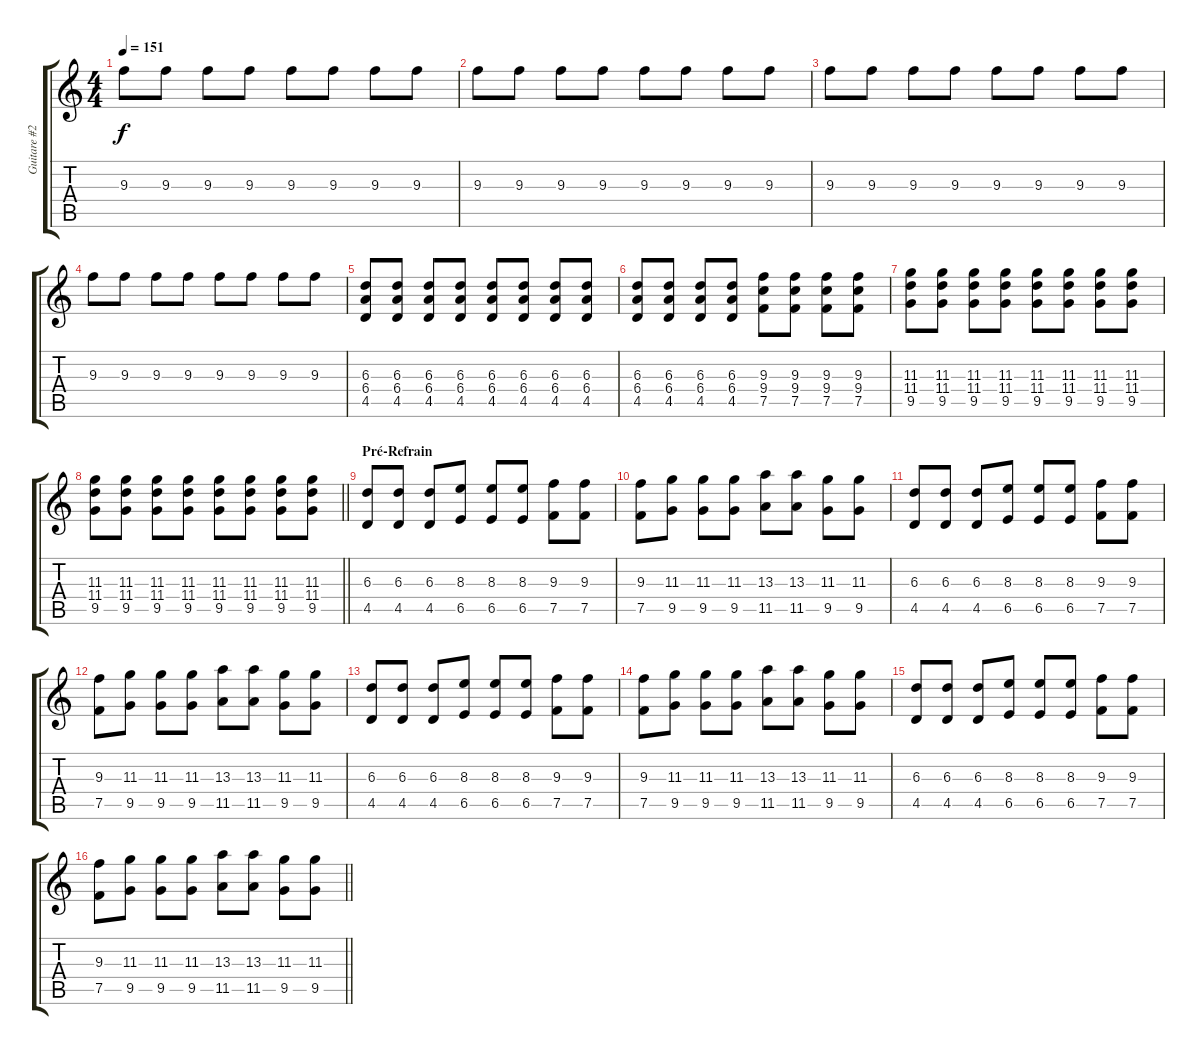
\track ("Guitare #2 S.Olsdal" "Guitare #2") {instrument overdrivenguitar}
\staff {score tabs}
\tuning (C4 C4 Ab3 Eb3 Bb2 F2) {hide}
\ts (4 4)
\tempo 151
\clef g2
\ks c
9.3.8{dy f} 9.3.8 9.3.8 9.3.8 9.3.8 9.3.8 9.3.8 9.3.8 |
9.3.8 9.3.8 9.3.8 9.3.8 9.3.8 9.3.8 9.3.8 9.3.8 |
9.3.8 9.3.8 9.3.8 9.3.8 9.3.8 9.3.8 9.3.8 9.3.8 |
9.3.8 9.3.8 9.3.8 9.3.8 9.3.8 9.3.8 9.3.8 9.3.8 |
(6.3 6.4 4.5).8 (6.3 6.4 4.5).8 (6.3 6.4 4.5).8 (6.3 6.4 4.5).8 (6.3 6.4 4.5).8 (6.3 6.4 4.5).8 (6.3 6.4 4.5).8 (6.3 6.4 4.5).8 |
(6.3 6.4 4.5).8 (6.3 6.4 4.5).8 (6.3 6.4 4.5).8 (6.3 6.4 4.5).8 (9.3 9.4 7.5).8 (9.3 9.4 7.5).8 (9.3 9.4 7.5).8 (9.3 9.4 7.5).8 |
(11.3 11.4 9.5).8 (11.3 11.4 9.5).8 (11.3 11.4 9.5).8 (11.3 11.4 9.5).8 (11.3 11.4 9.5).8 (11.3 11.4 9.5).8 (11.3 11.4 9.5).8 (11.3 11.4 9.5).8 |
\barLineRight lightlight
(11.3 11.4 9.5).8 (11.3 11.4 9.5).8 (11.3 11.4 9.5).8 (11.3 11.4 9.5).8 (11.3 11.4 9.5).8 (11.3 11.4 9.5).8 (11.3 11.4 9.5).8 (11.3 11.4 9.5).8 |
\section ("" "Pré-Refrain")
(6.3 4.5).8{volume 13} (6.3 4.5).8 (6.3 4.5).8 (8.3 6.5).8 (8.3 6.5).8 (8.3 6.5).8 (9.3 7.5).8 (9.3 7.5).8 |
(9.3 7.5).8 (11.3 9.5).8 (11.3 9.5).8 (11.3 9.5).8 (13.3 11.5).8 (13.3 11.5).8 (11.3 9.5).8 (11.3 9.5).8 |
(6.3 4.5).8 (6.3 4.5).8 (6.3 4.5).8 (8.3 6.5).8 (8.3 6.5).8 (8.3 6.5).8 (9.3 7.5).8 (9.3 7.5).8 |
(9.3 7.5).8 (11.3 9.5).8 (11.3 9.5).8 (11.3 9.5).8 (13.3 11.5).8 (13.3 11.5).8 (11.3 9.5).8 (11.3 9.5).8 |
(6.3 4.5).8{volume 13} (6.3 4.5).8 (6.3 4.5).8 (8.3 6.5).8 (8.3 6.5).8 (8.3 6.5).8 (9.3 7.5).8 (9.3 7.5).8 |
(9.3 7.5).8 (11.3 9.5).8 (11.3 9.5).8 (11.3 9.5).8 (13.3 11.5).8 (13.3 11.5).8 (11.3 9.5).8 (11.3 9.5).8 |
(6.3 4.5).8 (6.3 4.5).8 (6.3 4.5).8 (8.3 6.5).8 (8.3 6.5).8 (8.3 6.5).8 (9.3 7.5).8 (9.3 7.5).8 |
\barLineRight lightlight
(9.3 7.5).8 (11.3 9.5).8 (11.3 9.5).8 (11.3 9.5).8 (13.3 11.5).8 (13.3 11.5).8 (11.3 9.5).8 (11.3 9.5).8
